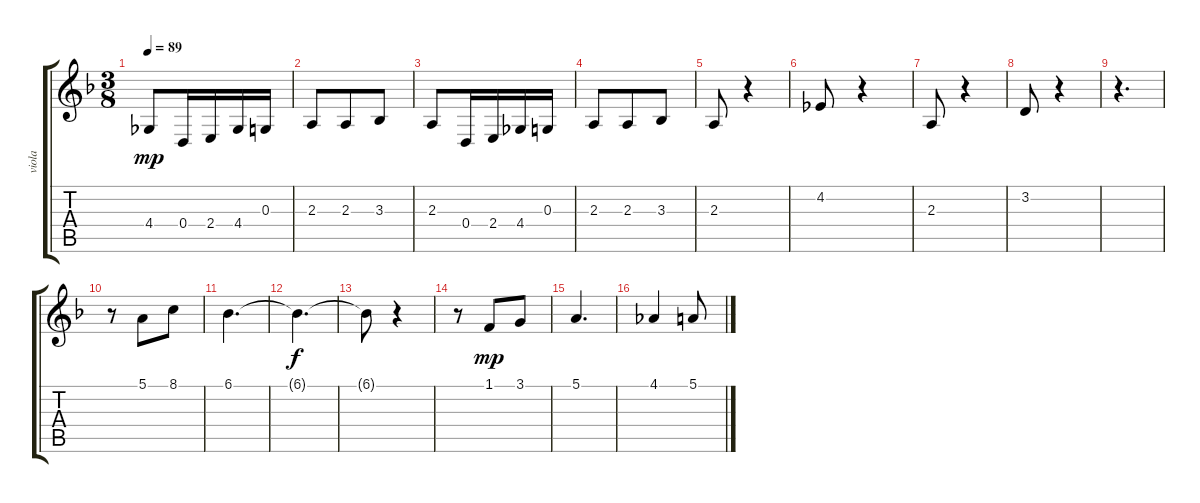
\track ("viola" "viola") {instrument stringensemble1}
\staff {score tabs}
\tuning (E4 B3 G3 D3 A2 E2) {hide}
\ts (3 8)
\tempo 89
\clef g2
\ks dminor
4.4.8{dy mp} 0.4.16 2.4.16 4.4.16 0.3.16 |
2.3.8 2.3.8 3.3.8 |
2.3.8 0.4.16 2.4.16 4.4.16 0.3.16 |
2.3.8 2.3.8 3.3.8 |
2.3.8 r.4 |
4.2.8 r.4 |
2.3.8 r.4 |
3.2.8 r.4 |
r.4{d} |
r.8 5.1.8 8.1.8 |
6.1.4{d} |
6.1{t}.4{d dy f} |
6.1{t}.8 r.4 |
r.8 1.1.8{dy mp} 3.1.8 |
5.1.4{d} |
4.1.4 5.1.8
